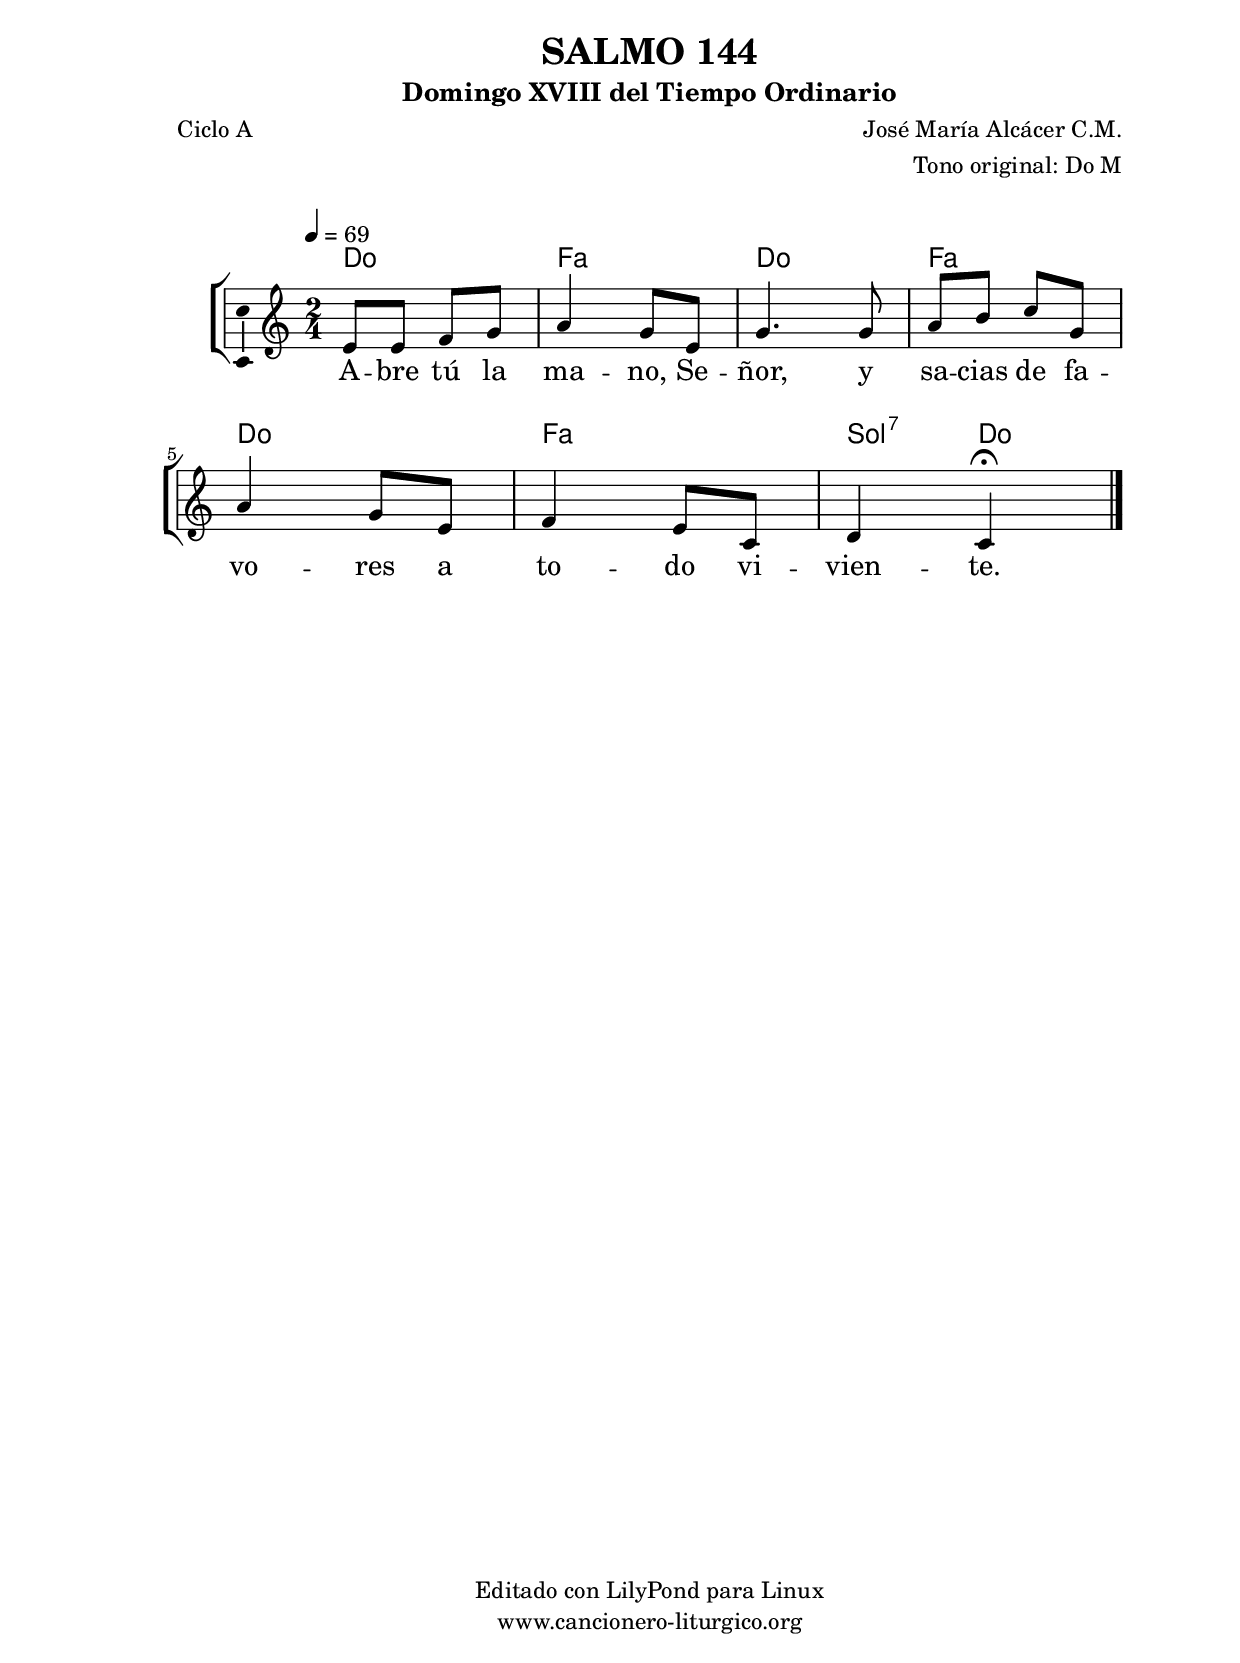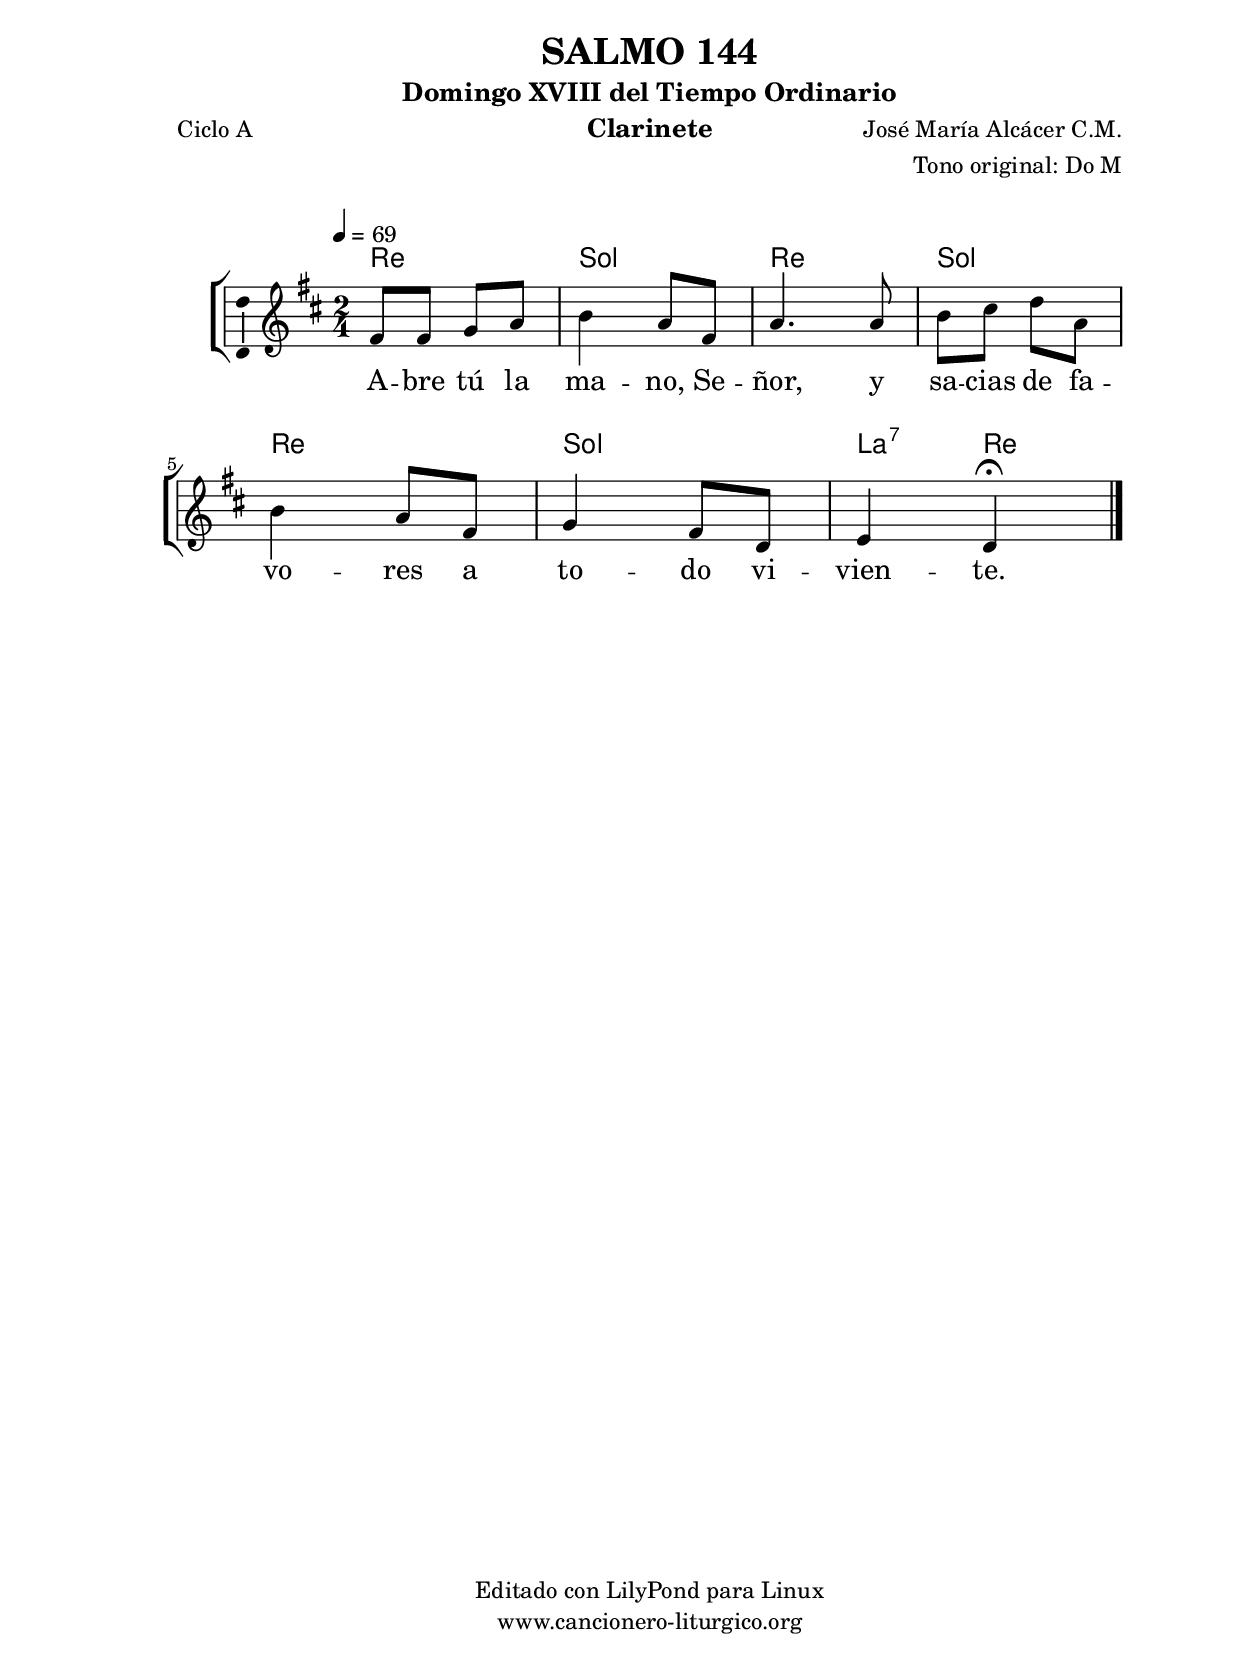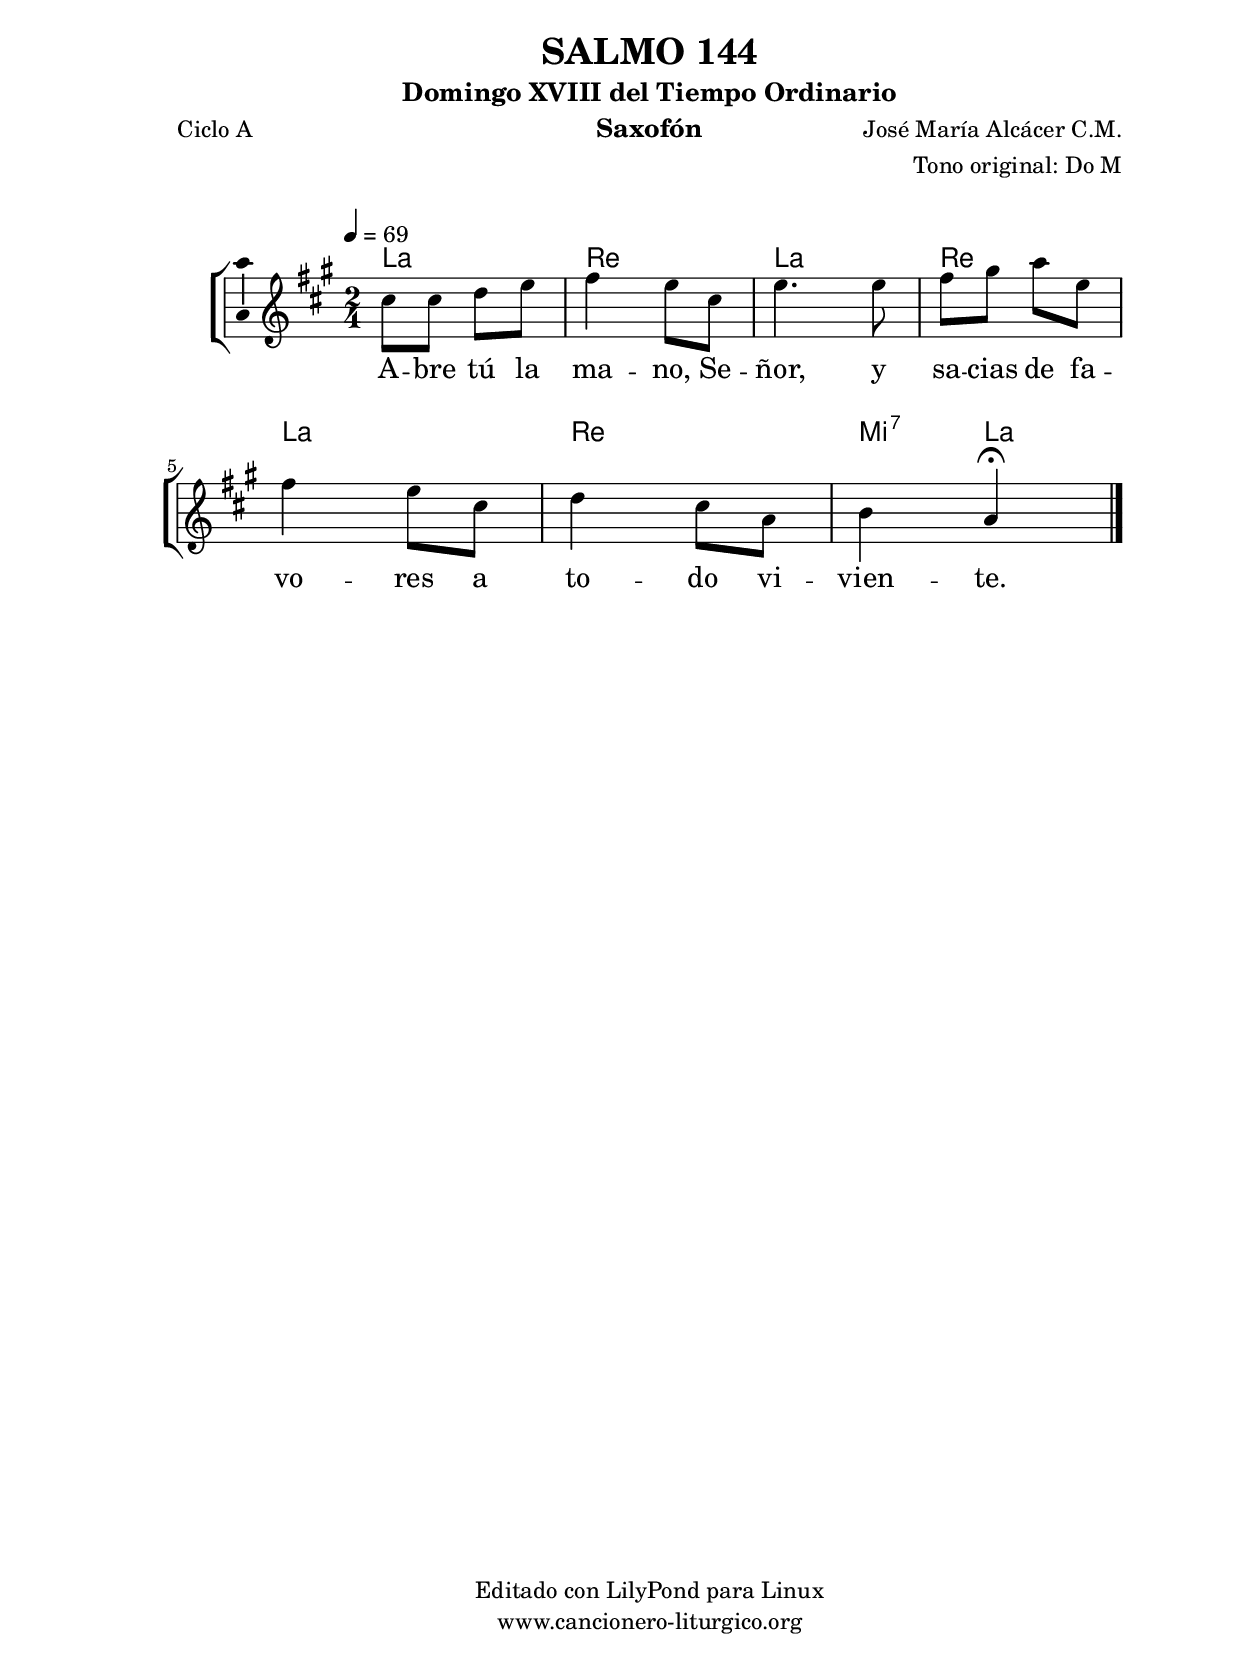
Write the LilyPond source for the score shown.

%
%para convertir .midi en .wav:
%timidity filename.midi -Ow -o finename.wav
%
%
%Para convertir de .wav a .mp3:
%lame -h -m j filename.wav
%
%
%para escuchar el midi:
%timidity nombrefichero.midi
%


%versión de lilypond para la que se ha escrito esta partitura:
\version "2.16.0"

	%Tamaño papel
	#(set-default-paper-size "a4")
	%Tamaño partitura
	#(set-global-staff-size 20)
	%No responde al pulsar sobre una nota
	#(ly:set-option 'point-and-click #f)

%parámetros del encabezamiento:
\header {
	title = "SALMO 144"
	subtitle = "Domingo XVIII del Tiempo Ordinario"
	composer = "José María Alcácer C.M."
	poet = "Ciclo A"
	meter = ""
	arranger = "Tono original: Do M"
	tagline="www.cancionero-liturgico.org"
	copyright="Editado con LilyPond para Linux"
	tiempo = "Ordinario"
	usos = "Salmo"
	letra = "Abre tú la mano, Señor, y sacias de favores a todo viviente."
	}

%parámetros asociados al papel:
\paper  {
	oddHeaderMarkup = \markup {\fill-line { \on-the-fly #not-first-page \fromproperty #'header:title \on-the-fly #not-first-page \fromproperty #'header:composer }}
	evenHeaderMarkup = \markup {\fill-line { \fromproperty #'header:composer \fromproperty #'header:title }}
	#(set-paper-size "a4")
	print-page-number = ##f
	first-page-number = 1
	print-first-page-number = ##f
%	head-separation = 3.0 \cm
	top-margin = 2.0 \cm
	bottom-margin = 0.5\cm
%%%	bottom-margin = -1.0\cm
	left-margin = 3.0 \cm
	line-width = 16.0 \cm 
	indent = 8\mm
	interscoreline = 2.\mm
	between-system-space = 15\mm
%	para que las partituras no llenen la hoja:
	ragged-bottom = ##t
%	idem para la última hoja:
	ragged-last-bottom = ##f
%	para que las partituras llenen el ancho del papel:
	ragged-last = ##f
	after-title-space = 2.5 \cm
%page-count=1
%system-count=8

	%Flexible Vertical Spacing
%	markup-markup-spacing =
%	#'((basic-distance . 15) (minimum-distance . 15) (padding . 3))
	markup-system-spacing =
	#'((basic-distance . 15) (minimum-distance . 15) (padding . 3))
	system-system-spacing =
	#'((basic-distance . 15) (minimum-distance . 15) (padding . 3))
	score-system-spacing =
	#'((basic-distance . 15) (minimum-distance . 15) (padding . 5))
%	top-system-spacing = % header
%	#'((basic-distance . 8) (minimum-distance . 0) (padding . 3))
%	top-markup-spacing =
%	#'((basic-distance . 20) (minimum-distance . 20) (padding . 3))
	last-bottom-spacing = % footer
	#'((basic-distance . 5) (minimum-distance . 5) (padding . 3))
%	score-markup-spacing =
%	#'((basic-distance . 16) (minimum-distance . 13) (padding . 3))

	}


%parámetros que afectan a toda la partitura:
global =  {
	%clave de sol (G):
	\clef G
	%armadura:
%%%	\transpose c ees
	\key c \major
	\tempo 4=69
	\set Score.tempoHideNote = ##f
	}


acordes = {
	\italianChords
	\chordmode {
%%%	\transpose c ees
{

c2 f c f c f g4:7 c

	}
	}
}

melodia = 
%%%	\transpose c ees
{
	\relative c'{
	\time 2/4

e8 e f g
a4 g8 e
g4. g8
a8 b c g
a4 g8 e
f4 e8 c
d4 c \fermata

\bar "|."
}
}

texto = \lyricmode {
A -- bre tú la ma -- no, Se -- ñor,
y sa -- cias de fa -- vo -- res a to -- do vi -- vien -- te.
	}


acordesStaff = \context ChordNames = acordesStaff <<
	\set chordChanges = ##t
	\acordes
	>>


vozStaff = \context Voice = vozStaff
\with {\consists "Ambitus_engraver"}
<<
%	\set Staff.instrumentName = ""
%	\set Staff.shortInstrumentName = ""
%	\set Staff.midiInstrument = #"clarinet"
%	\set Staff.midiInstrument = #"cello"
%	\set Staff.midiInstrument = #"flute"
	\set Staff.midiInstrument = #"electric guitar (jazz)"
%	\set Staff.midiInstrument = #"english horn"
%	\set Staff.midiInstrument = #"violin"
%	\set Staff.midiInstrument = #"glockenspiel"
	\set Staff.midiMinimumVolume = #0.7
	\set Staff.midiMaximumVolume = #0.9
	\global
	\melodia
	>>


textoStaff = \context Lyrics = textoStaff <<
	\lyricsto vozStaff \texto
	>>

\book {
	\score {
		\context ChoirStaff {
			\override StaffGroup.SystemStartBracket #'collapse-height = #1
			\override Score.SystemStartBar #'collapse-height = #1
			<<
			\acordesStaff
			\vozStaff
			\textoStaff
			>>
			}
		\layout {
	    		\context {
				\Lyrics
				\override LyricText #'font-size = #2
				}
	   		 \context {
				\Score
				%fontSize = #3
				\override StaffSymbol #'staff-space = #(magstep +3)
				%\override Beam #'thickness = #0.55
				%\override SpacingSpanner #'spacing-increment = #1.0
				%\override Slur #'height-limit = #1.5
				}
			}
		}
	\score {
		\unfoldRepeats
		\context ChoirStaff {
			<<
			\acordesStaff
			\vozStaff
			>>
			}
		\midi {
	  		\context {
	  			\Score
				tempoWholesPerMinute = #(ly:make-moment 70 4)
				}
			}
		}
	}

%Partitura para clarinete
#(define output-suffix "C")
\book {
	\header{
		instrument = "Clarinete"
		}
	\score {
		\context ChoirStaff {
			\override StaffGroup.SystemStartBracket #'collapse-height = #1
			\override Score.SystemStartBar #'collapse-height = #1
\transpose c d
			<<
			\acordesStaff
			\vozStaff
			\textoStaff
			>>
			}
		\layout {
	    		\context {
				\Lyrics
				\override LyricText #'font-size = #2
				}
	   		 \context {
				\Score
				%fontSize = #3
				\override StaffSymbol #'staff-space = #(magstep +3)
				%\override Beam #'thickness = #0.55
				%\override SpacingSpanner #'spacing-increment = #1.0
				%\override Slur #'height-limit = #1.5
				}
			}
		}
	}

%Partitura para saxofón
#(define output-suffix "S")
\book {
	\header{
		instrument = "Saxofón"
		}
	\score {
		\context ChoirStaff {
			\override StaffGroup.SystemStartBracket #'collapse-height = #1
			\override Score.SystemStartBar #'collapse-height = #1
\transpose c a
			<<
			\acordesStaff
			\vozStaff
			\textoStaff
			>>
			}
		\layout {
	    		\context {
				\Lyrics
				\override LyricText #'font-size = #2
				}
	   		 \context {
				\Score
				%fontSize = #3
				\override StaffSymbol #'staff-space = #(magstep +3)
				%\override Beam #'thickness = #0.55
				%\override SpacingSpanner #'spacing-increment = #1.0
				%\override Slur #'height-limit = #1.5
				}
			}
		}
	}

